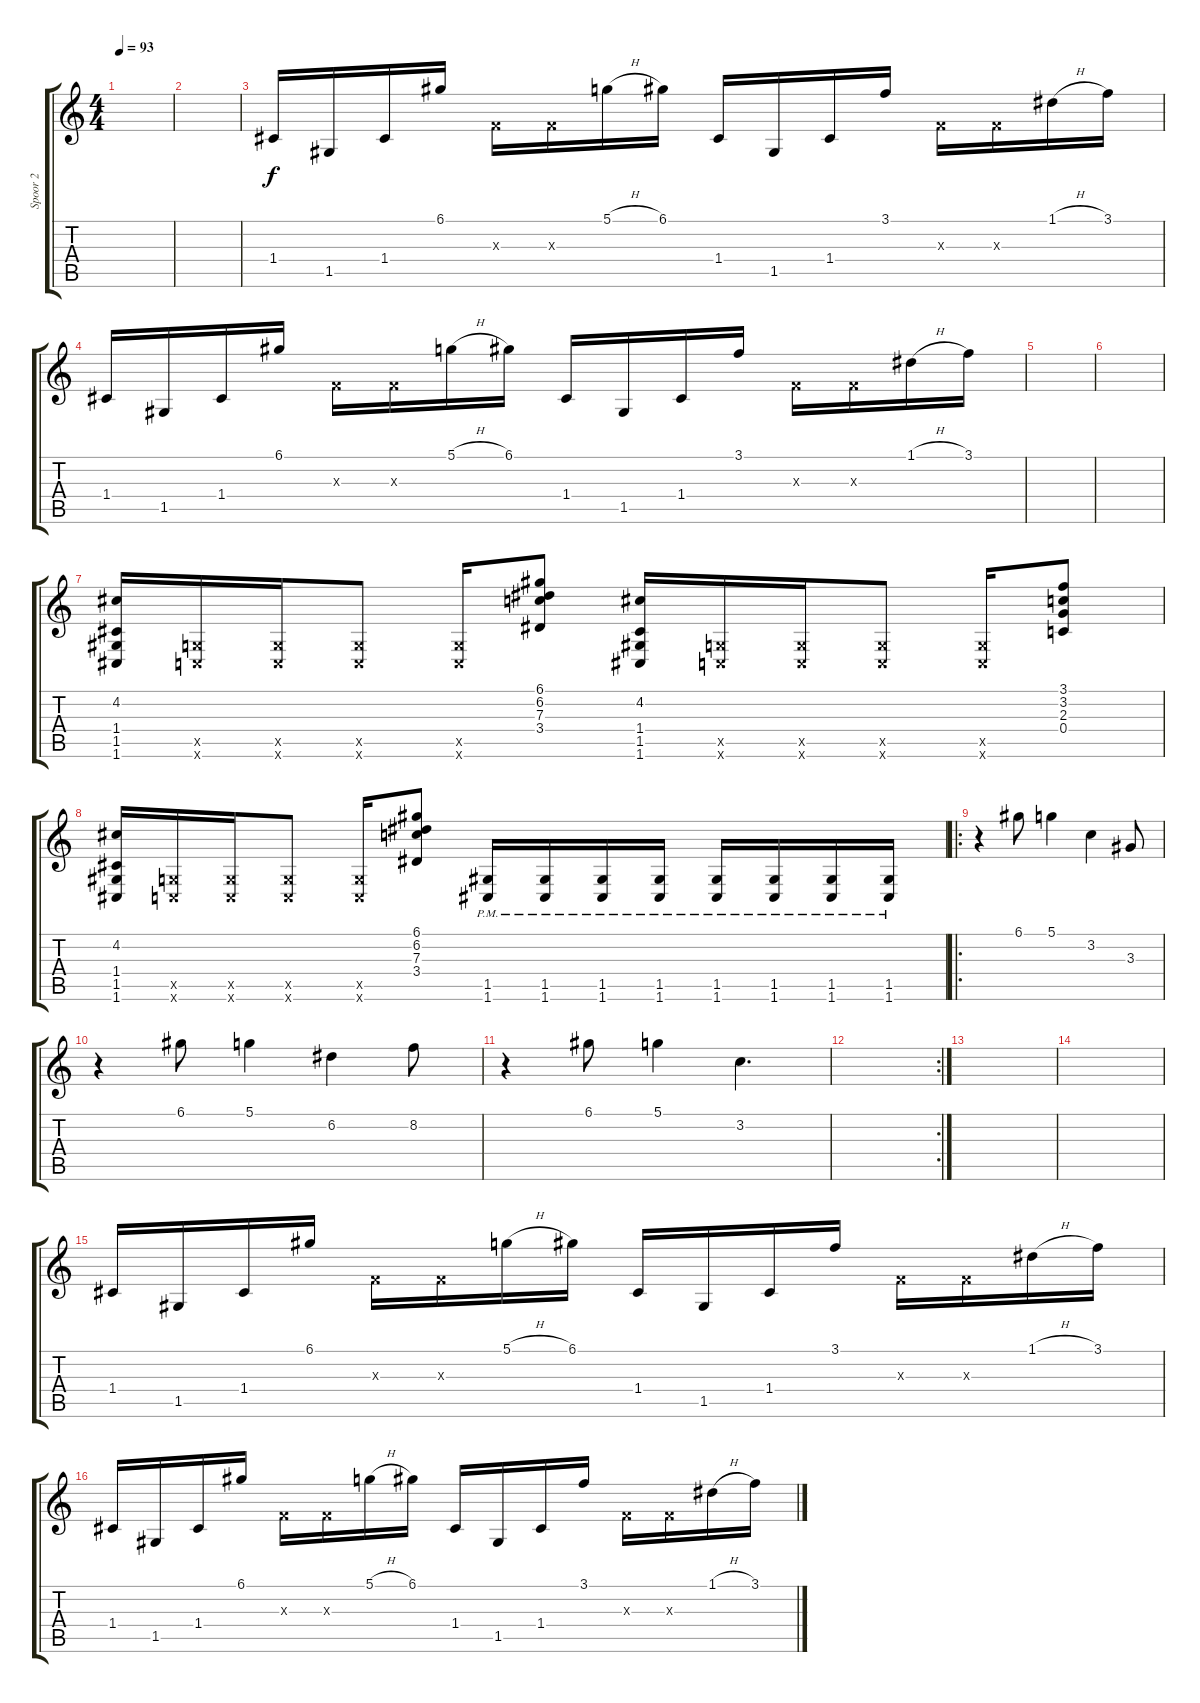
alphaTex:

\track ("Spoor 2" "Spoor 2") {instrument distortionguitar}
\staff {score tabs}
\tuning (D4 A3 F3 C3 G2 C2) {hide}
\ts (4 4)
\tempo 93
\clef g2
\ks c
|
|
1.4.16 1.5.16 1.4.16 6.1.16 0.3{x}.16 0.3{x}.16 5.1{h}.16 6.1.16 1.4.16 1.5.16 1.4.16 3.1.16 0.3{x}.16 0.3{x}.16 1.1{h}.16 3.1.16 |
1.4.16 1.5.16 1.4.16 6.1.16 0.3{x}.16 0.3{x}.16 5.1{h}.16 6.1.16 1.4.16 1.5.16 1.4.16 3.1.16 0.3{x}.16 0.3{x}.16 1.1{h}.16 3.1.16 |
|
|
(4.2 1.4 1.5 1.6).16 (0.5{x} 0.6{x}).16 (0.5{x} 0.6{x}).16 (0.5{x} 0.6{x}).8 (0.5{x} 0.6{x}).16 (6.1 6.2 7.3 3.4).8 (4.2 1.4 1.5 1.6).16 (0.5{x} 0.6{x}).16 (0.5{x} 0.6{x}).16 (0.5{x} 0.6{x}).8 (0.5{x} 0.6{x}).16 (3.1 3.2 2.3 0.4).8 |
(4.2 1.4 1.5 1.6).16 (0.5{x} 0.6{x}).16 (0.5{x} 0.6{x}).16 (0.5{x} 0.6{x}).8 (0.5{x} 0.6{x}).16 (6.1 6.2 7.3 3.4).8 (1.5{pm} 1.6{pm}).16 (1.5{pm} 1.6{pm}).16 (1.5{pm} 1.6{pm}).16 (1.5{pm} 1.6{pm}).16 (1.5{pm} 1.6{pm}).16 (1.5{pm} 1.6{pm}).16 (1.5{pm} 1.6{pm}).16 (1.5{pm} 1.6{pm}).16 |
\ro
r.4 6.1.8 5.1.4 3.2.4 3.3.8 |
r.4 6.1.8 5.1.4 6.2.4 8.2.8 |
r.4 6.1.8 5.1.4 3.2.4{d} |
\rc 2
|
|
|
1.4.16 1.5.16 1.4.16 6.1.16 0.3{x}.16 0.3{x}.16 5.1{h}.16 6.1.16 1.4.16 1.5.16 1.4.16 3.1.16 0.3{x}.16 0.3{x}.16 1.1{h}.16 3.1.16 |
1.4.16 1.5.16 1.4.16 6.1.16 0.3{x}.16 0.3{x}.16 5.1{h}.16 6.1.16 1.4.16 1.5.16 1.4.16 3.1.16 0.3{x}.16 0.3{x}.16 1.1{h}.16 3.1.16
